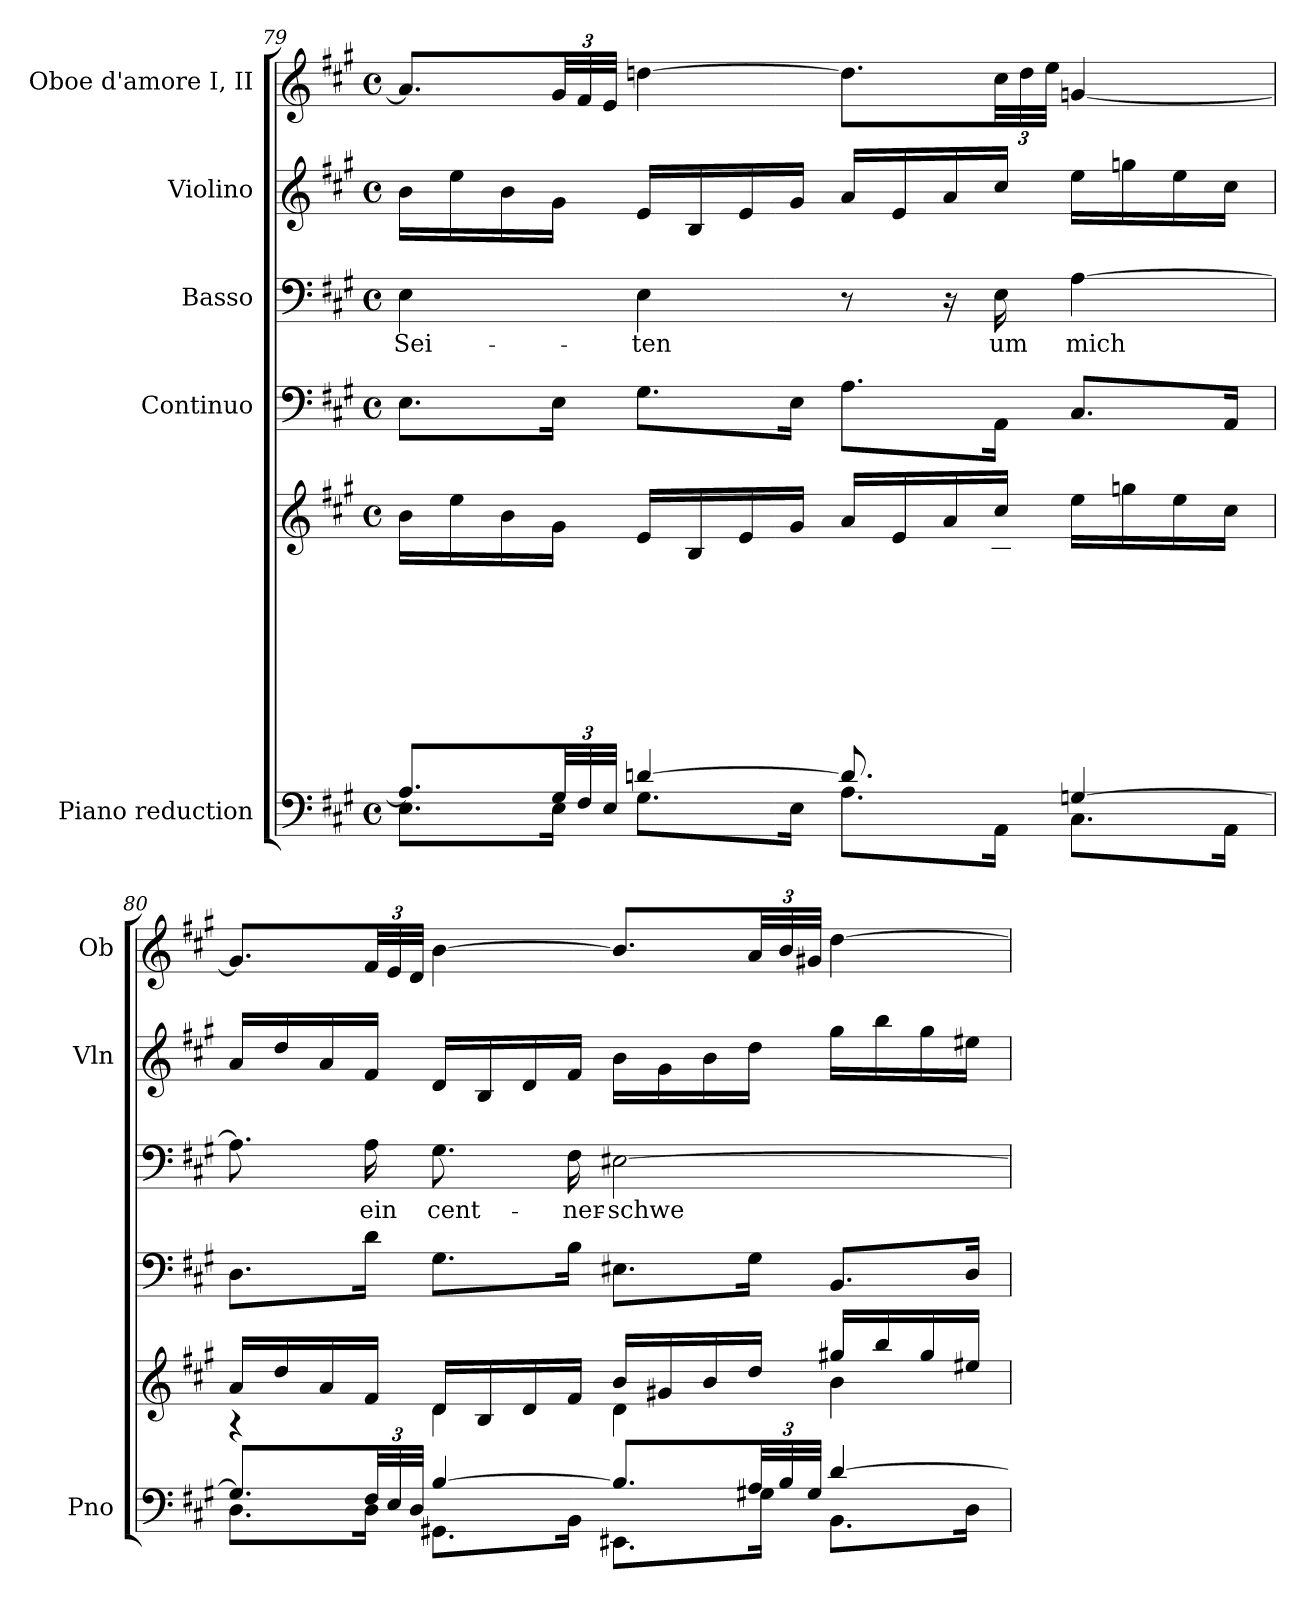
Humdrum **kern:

**kern	**kern	**kern	**kern	**text	**kern	**kern
*part5	*part5	*part4	*part3	*part3	*part2	*part1
*staff6	*staff5	*staff4	*staff3	*staff3	*staff2	*staff1
*I"Piano reduction	*	*I"Continuo	*I"Basso	*	*I"Violino	*I"Oboe d'amore I, II
*I'Pno	*	*	*	*	*I'Vln	*I'Ob
*clefF4	*clefG2	*clefF4	*clefF4	*	*clefG2	*clefG2
*k[f#c#g#]	*k[f#c#g#]	*k[f#c#g#]	*k[f#c#g#]	*	*k[f#c#g#]	*k[f#c#g#]
*M4/4	*M4/4	*M4/4	*M4/4	*	*M4/4	*M4/4
*met(c)	*met(c)	*met(c)	*met(c)	*	*met(c)	*met(c)
=79	=79	=79	=79	=79	=79	=79
*^	*^	*	*	*	*	*
!	!	!	!	!	!	!LO:LY:b	!	!
8.A/L]	8.E\L	16b\LL	8.ryy	8.E\L	4E\	Sei-	16b\LL	8.a/L]
.	.	16ee\	.	.	.	.	16ee\	.
.	.	16b\	.	.	.	.	16b\	.
*	*	*v	*v	*	*	*	*	*
*Xbrackettup	*	*	*	*	*	*	*Xbrackettup
48G#/LL	16E\Jk	16g#\JJ	16E\Jk	.	.	16g#\JJ	48g#/LL
48F#/	.	.	.	.	.	.	48f#/
48E/JJJ	.	.	.	.	.	.	48e/JJJ
!	!	!	!	!	!LO:LY:b	!	!
[4dn/	8.G#\L	16e/LL	8.G#\L	4E\	-ten	16e/LL	[4ddn\
.	.	16B/	.	.	.	16B/	.
.	.	16e/	.	.	.	16e/	.
.	16E\Jk	16g#/JJ	16E\Jk	.	.	16g#/JJ	.
8.d/L]	8.A\L	16a/LL	8.A\L	8r	.	16a/LL	8.dd\L]
.	.	16e/	.	.	.	16e/	.
.	.	16a/	.	16r	.	16a/	.
*	*	*^	*	*	*	*	*
*	*	*	*Xbrackettup	*	*	*	*	*
!	!	!	!	!	!	!LO:LY:b	!	!
16ryy	16AA\Jk	16cc#/JJ	48c#\LL	16AA\Jk	16E\	um	16cc#/JJ	48cc#\LL
.	.	.	48d\	.	.	.	.	48dd\
.	.	.	48e\JJJ	.	.	.	.	48ee\JJJ
!	!	!	!	!	!	!LO:LY:b	!	!
[4Gn/	8.C#\L	16ee\LL	4ryy	8.C#/L	[4A\	mich	16ee\LL	[4gn/
.	.	16ggn\	.	.	.	.	16ggn\	.
.	.	16ee\	.	.	.	.	16ee\	.
.	16AA\Jk	16cc#\JJ	.	16AA/Jk	.	.	16cc#\JJ	.
=80	=80	=80	=80	=80	=80	=80	=80	=80
8.G/L]	8.D\L	16a/LL	4r	8.D\L	8.A\]	.	16a/LL	8.g/L]
.	.	16dd/	.	.	.	.	16dd/	.
.	.	16a/	.	.	.	.	16a/	.
!	!	!	!	!	!	!LO:LY:b	!	!
48F#/LL	16D\Jk	16f#/JJ	.	16d\Jk	16A\	ein	16f#/JJ	48f#/LL
48E/	.	.	.	.	.	.	.	48e/
48D/JJJ	.	.	.	.	.	.	.	48d/JJJ
!	!	!	!	!	!	!LO:LY:b	!	!
[4B/	8.GG#X\L	16d/LL	4d\	8.G#\L	8.G#\	cent-	16d/LL	[4b\
.	.	16B/	.	.	.	.	16B/	.
.	.	16d/	.	.	.	.	16d/	.
!	!	!	!	!	!	!LO:LY:b	!	!
.	16BB\Jk	16f#/JJ	.	16B\Jk	16F#\	-ner-	16f#/JJ	.
!	!	!	!	!	!	!LO:LY:b	!	!
8.B/L]	8.EE#X\L	16b/LL	4d\	8.E#X\L	[2E#X\	-schwe-	16b\LL	8.b/L]
.	.	16g#X/	.	.	.	.	16g#\	.
.	.	16b/	.	.	.	.	16b\	.
48A/LL	16G#X\Jk	16dd/JJ	.	16G#\Jk	.	.	16dd\JJ	48a/LL
48B/	.	.	.	.	.	.	.	48b/
48G#/JJJ	.	.	.	.	.	.	.	48g#X/JJJ
[4d/	8.BB\L	16gg#X/LL	4b\	8.BB/L	.	.	16gg#\LL	[4dd\
.	.	16bb/	.	.	.	.	16bb\	.
.	.	16gg#/	.	.	.	.	16gg#\	.
.	16D\Jk	16ee#X/JJ	.	16D/Jk	.	.	16ee#X\JJ	.
*v	*v	*	*	*	*	*	*	*
*	*v	*v	*	*	*	*	*
=	=	=	=	=	=	=
*-	*-	*-	*-	*-	*-	*-
